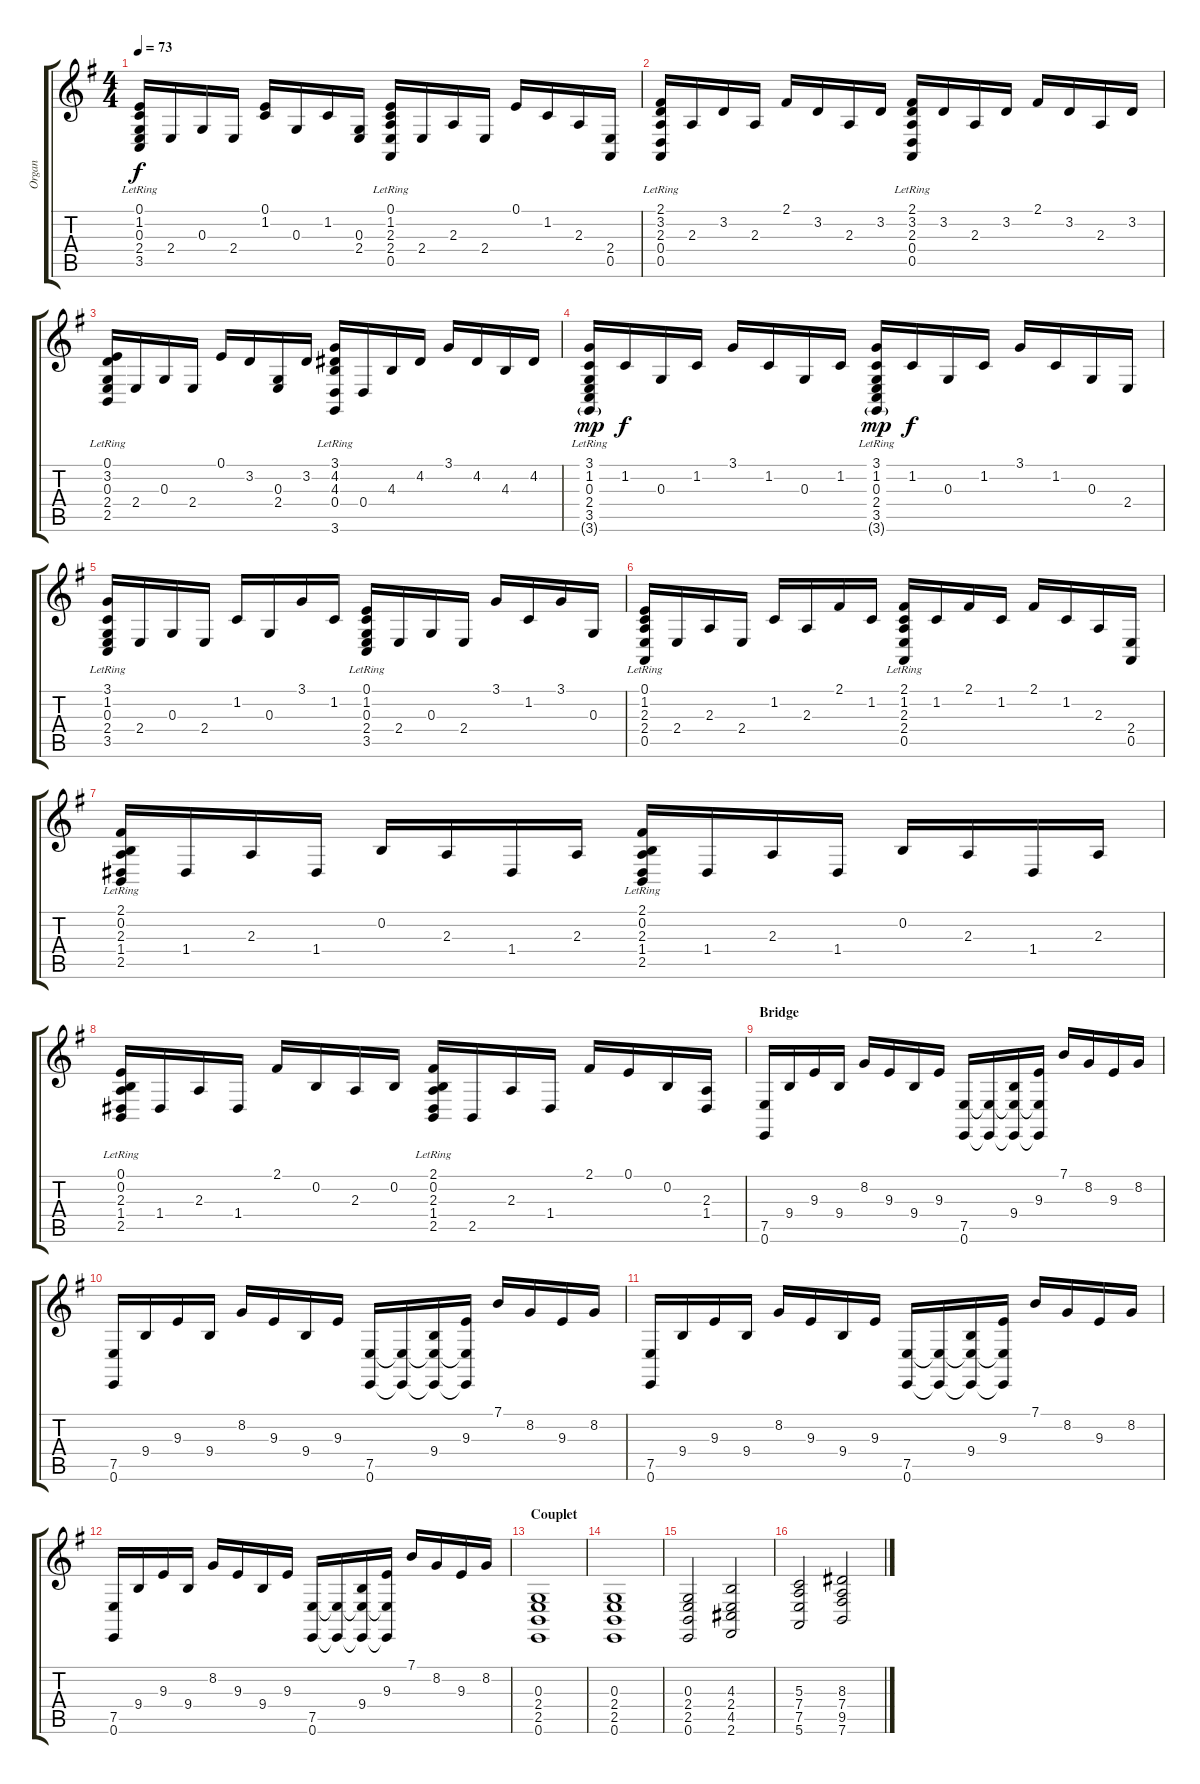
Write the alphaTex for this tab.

\track ("Organ" "Organ") {instrument churchorgan}
\staff {score tabs}
\tuning (E4 B3 G3 D3 A2 E2) {hide}
\ts (4 4)
\tempo 73
\clef g2
\ks g
(0.1{lr} 1.2{lr} 0.3{lr} 2.4{lr} 3.5{lr}).16{dy f} 2.4.16 0.3.16 2.4.16 (0.1 1.2).16 0.3.16 1.2.16 (0.3 2.4).16 (0.1{lr} 1.2{lr} 2.3{lr} 2.4{lr} 0.5).16 2.4.16 2.3.16 2.4.16 0.1.16 1.2.16 2.3.16 (2.4 0.5).16 |
(2.1{lr} 3.2{lr} 2.3{lr} 0.4{lr} 0.5{lr}).16 2.3.16 3.2.16 2.3.16 2.1.16 3.2.16 2.3.16 3.2.16 (2.1{lr} 3.2{lr} 2.3{lr} 0.4{lr} 0.5{lr}).16 3.2.16 2.3.16 3.2.16 2.1.16 3.2.16 2.3.16 3.2.16 |
(0.1{lr} 3.2{lr} 0.3{lr} 2.4{lr} 2.5{lr}).16 2.4.16 0.3.16 2.4.16 0.1.16 3.2.16 (0.3 2.4).16 3.2.16 (3.1{lr} 4.2{lr} 4.3{lr} 0.4{lr} 3.6{lr}).16 0.4.16 4.3.16 4.2.16 3.1.16 4.2.16 4.3.16 4.2.16 |
(3.1{lr} 1.2{lr} 0.3{lr} 2.4{lr} 3.5{lr} 3.6{g lr}).16{dy mp} 1.2.16{dy f} 0.3.16 1.2.16 3.1.16 1.2.16 0.3.16 1.2.16 (3.1{lr} 1.2{lr} 0.3{lr} 2.4{lr} 3.5{lr} 3.6{g lr}).16{dy mp} 1.2.16{dy f} 0.3.16 1.2.16 3.1.16 1.2.16 0.3.16 2.4.16 |
(3.1{lr} 1.2{lr} 0.3{lr} 2.4{lr} 3.5{lr}).16 2.4.16 0.3.16 2.4.16 1.2.16 0.3.16 3.1.16 1.2.16 (0.1{lr} 1.2{lr} 0.3{lr} 2.4{lr} 3.5{lr}).16 2.4.16 0.3.16 2.4.16 3.1.16 1.2.16 3.1.16 0.3.16 |
(0.1{lr} 1.2{lr} 2.3{lr} 2.4{lr} 0.5{lr}).16 2.4.16 2.3.16 2.4.16 1.2.16 2.3.16 2.1.16 1.2.16 (2.1{lr} 1.2{lr} 2.3{lr} 2.4{lr} 0.5{lr}).16 1.2.16 2.1.16 1.2.16 2.1.16 1.2.16 2.3.16 (2.4 0.5).16 |
(2.1{lr} 0.2{lr} 2.3{lr} 1.4{lr} 2.5{lr}).16 1.4.16 2.3.16 1.4.16 0.2.16 2.3.16 1.4.16 2.3.16 (2.1{lr} 0.2{lr} 2.3{lr} 1.4{lr} 2.5{lr}).16 1.4.16 2.3.16 1.4.16 0.2.16 2.3.16 1.4.16 2.3.16 |
(0.1{lr} 0.2{lr} 2.3{lr} 1.4{lr} 2.5{lr}).16 1.4.16 2.3.16 1.4.16 2.1.16 0.2.16 2.3.16 0.2.16 (2.1{lr} 0.2{lr} 2.3{lr} 1.4{lr} 2.5{lr}).16 2.5.16 2.3.16 1.4.16 2.1.16 0.1.16 0.2.16 (2.3 1.4).16 |
\section ("" "Bridge")
(7.5 0.6).16 9.4.16 9.3.16 9.4.16 8.2.16 9.3.16 9.4.16 9.3.16 (7.5 0.6).16 (7.5{t} 0.6{t}).16 (9.4 7.5{t} 0.6{t}).16 (9.3 7.5{t} 0.6{t}).16 7.1.16 8.2.16 9.3.16 8.2.16 |
(7.5 0.6).16 9.4.16 9.3.16 9.4.16 8.2.16 9.3.16 9.4.16 9.3.16 (7.5 0.6).16 (7.5{t} 0.6{t}).16 (9.4 7.5{t} 0.6{t}).16 (9.3 7.5{t} 0.6{t}).16 7.1.16 8.2.16 9.3.16 8.2.16 |
(7.5 0.6).16 9.4.16 9.3.16 9.4.16 8.2.16 9.3.16 9.4.16 9.3.16 (7.5 0.6).16 (7.5{t} 0.6{t}).16 (9.4 7.5{t} 0.6{t}).16 (9.3 7.5{t} 0.6{t}).16 7.1.16 8.2.16 9.3.16 8.2.16 |
(7.5 0.6).16 9.4.16 9.3.16 9.4.16 8.2.16 9.3.16 9.4.16 9.3.16 (7.5 0.6).16 (7.5{t} 0.6{t}).16 (9.4 7.5{t} 0.6{t}).16 (9.3 7.5{t} 0.6{t}).16 7.1.16 8.2.16 9.3.16 8.2.16 |
\section ("" "Couplet")
(0.3 2.4 2.5 0.6).1 |
(0.3 2.4 2.5 0.6).1 |
(0.3 2.4 2.5 0.6).2 (4.3 2.4 4.5 2.6).2 |
(5.3 7.4 7.5 5.6).2 (8.3 7.4 9.5 7.6).2
